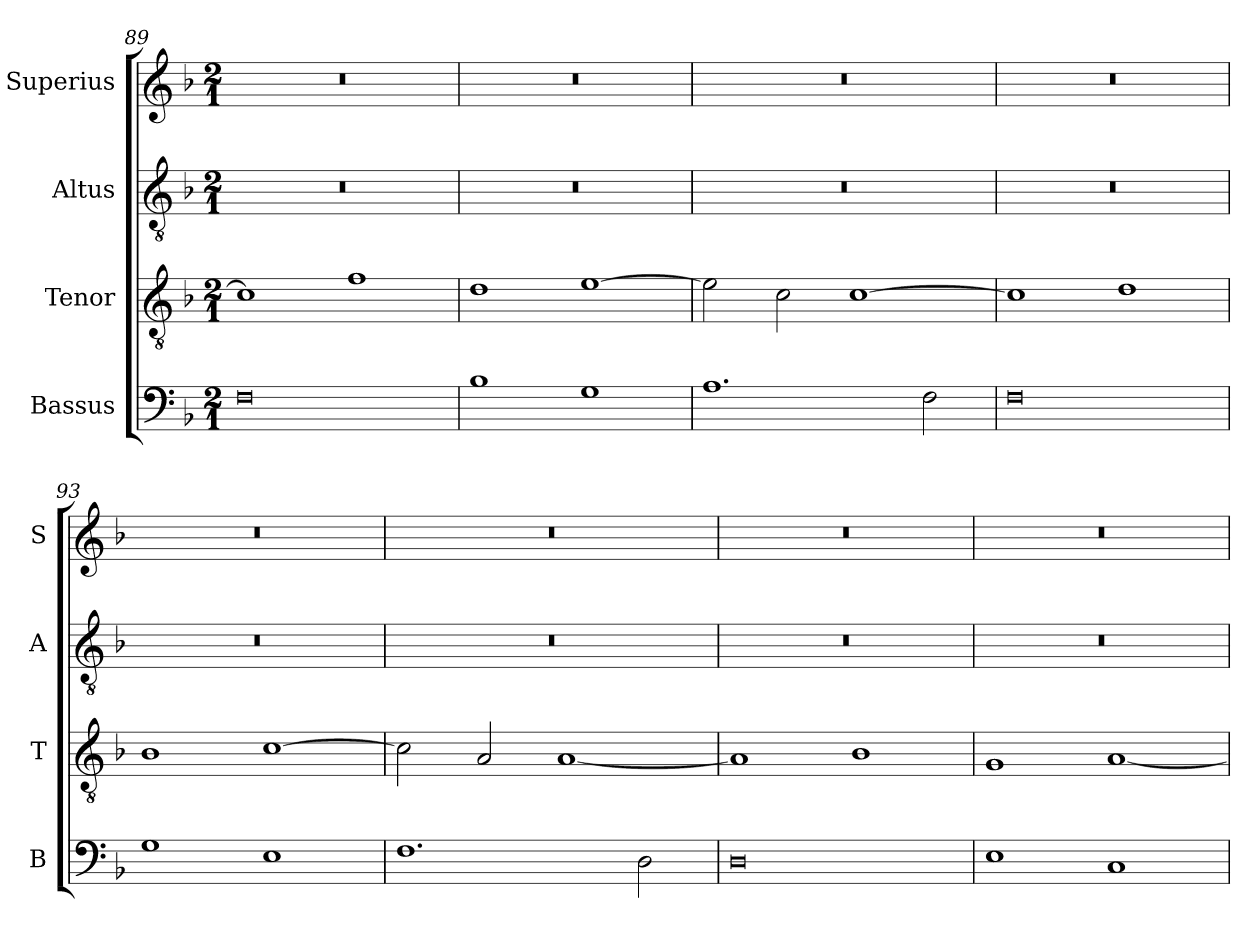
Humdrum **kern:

**kern	**kern	**kern	**kern
*part4	*part3	*part2	*part1
*staff4	*staff3	*staff2	*staff1
*I"Bassus	*I"Tenor	*I"Altus	*I"Superius
*I'B	*I'T	*I'A	*I'S
*clefF4	*clefGv2	*clefGv2	*clefG2
*k[b-]	*k[b-]	*k[b-]	*k[b-]
*M2/1	*M2/1	*M2/1	*M2/1
=89	=89	=89	=89
0F	1c]	0r	0r
.	1f	.	.
=90	=90	=90	=90
1B-	1d	0r	0r
1G	[1e	.	.
=91	=91	=91	=91
1.A	2e\]	0r	0r
.	2c\	.	.
.	[1c	.	.
2F\	.	.	.
=92	=92	=92	=92
0F	1c]	0r	0r
.	1d	.	.
=93	=93	=93	=93
1G	1B-	0r	0r
1E	[1c	.	.
=94	=94	=94	=94
1.F	2c\]	0r	0r
.	2A/	.	.
.	[1A	.	.
2D\	.	.	.
=95	=95	=95	=95
0D	1A]	0r	0r
.	1B-	.	.
=96	=96	=96	=96
1E	1G	0r	0r
1C	[1A	.	.
=	=	=	=
*-	*-	*-	*-
